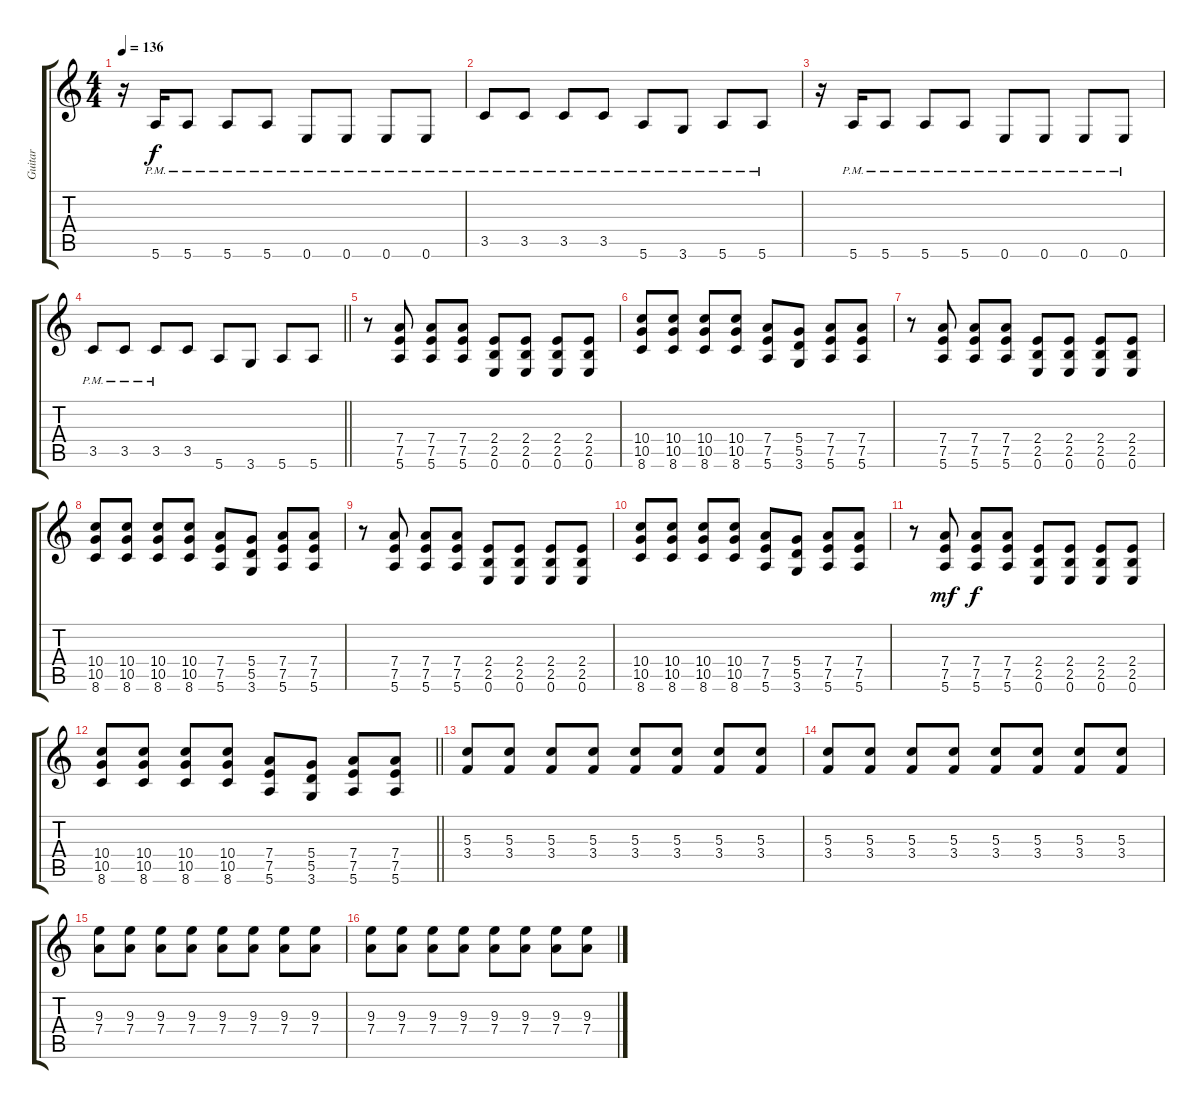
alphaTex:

\track ("Guitar" "Guitar") {instrument overdrivenguitar}
\staff {score tabs}
\tuning (E4 B3 G3 D3 A2 E2) {hide}
\ts (4 4)
\tempo 136
\clef g2
\ks c
r.16{dy f} 5.6{pm}.16 5.6{pm}.8 5.6{pm}.8 5.6{pm}.8 0.6{pm}.8 0.6{pm}.8 0.6{pm}.8 0.6{pm}.8 |
3.5{pm}.8 3.5{pm}.8 3.5{pm}.8 3.5{pm}.8 5.6{pm}.8 3.6{pm}.8 5.6{pm}.8 5.6{pm}.8 |
r.16 5.6{pm}.16 5.6{pm}.8 5.6{pm}.8 5.6{pm}.8 0.6{pm}.8 0.6{pm}.8 0.6{pm}.8 0.6{pm}.8 |
\barLineRight lightlight
3.5{pm}.8 3.5{pm}.8 3.5{pm}.8 3.5.8 5.6.8 3.6.8 5.6.8 5.6.8 |
\section ("" "")
r.8 (7.4 7.5 5.6).8 (7.4 7.5 5.6).8 (7.4 7.5 5.6).8 (2.4 2.5 0.6).8 (2.4 2.5 0.6).8 (2.4 2.5 0.6).8 (2.4 2.5 0.6).8 |
(10.4 10.5 8.6).8 (10.4 10.5 8.6).8 (10.4 10.5 8.6).8 (10.4 10.5 8.6).8 (7.4 7.5 5.6).8 (5.4 5.5 3.6).8 (7.4 7.5 5.6).8 (7.4 7.5 5.6).8 |
r.8 (7.4 7.5 5.6).8 (7.4 7.5 5.6).8 (7.4 7.5 5.6).8 (2.4 2.5 0.6).8 (2.4 2.5 0.6).8 (2.4 2.5 0.6).8 (2.4 2.5 0.6).8 |
(10.4 10.5 8.6).8 (10.4 10.5 8.6).8 (10.4 10.5 8.6).8 (10.4 10.5 8.6).8 (7.4 7.5 5.6).8 (5.4 5.5 3.6).8 (7.4 7.5 5.6).8 (7.4 7.5 5.6).8 |
r.8 (7.4 7.5 5.6).8 (7.4 7.5 5.6).8 (7.4 7.5 5.6).8 (2.4 2.5 0.6).8 (2.4 2.5 0.6).8 (2.4 2.5 0.6).8 (2.4 2.5 0.6).8 |
(10.4 10.5 8.6).8 (10.4 10.5 8.6).8 (10.4 10.5 8.6).8 (10.4 10.5 8.6).8 (7.4 7.5 5.6).8 (5.4 5.5 3.6).8 (7.4 7.5 5.6).8 (7.4 7.5 5.6).8 |
r.8 (7.4 7.5 5.6).8{dy mf} (7.4 7.5 5.6).8{dy f} (7.4 7.5 5.6).8 (2.4 2.5 0.6).8 (2.4 2.5 0.6).8 (2.4 2.5 0.6).8 (2.4 2.5 0.6).8 |
\barLineRight lightlight
(10.4 10.5 8.6).8 (10.4 10.5 8.6).8 (10.4 10.5 8.6).8 (10.4 10.5 8.6).8 (7.4 7.5 5.6).8 (5.4 5.5 3.6).8 (7.4 7.5 5.6).8 (7.4 7.5 5.6).8 |
\section ("" "")
(5.3 3.4).8 (5.3 3.4).8 (5.3 3.4).8 (5.3 3.4).8 (5.3 3.4).8 (5.3 3.4).8 (5.3 3.4).8 (5.3 3.4).8 |
(5.3 3.4).8 (5.3 3.4).8 (5.3 3.4).8 (5.3 3.4).8 (5.3 3.4).8 (5.3 3.4).8 (5.3 3.4).8 (5.3 3.4).8 |
(9.3 7.4).8 (9.3 7.4).8 (9.3 7.4).8 (9.3 7.4).8 (9.3 7.4).8 (9.3 7.4).8 (9.3 7.4).8 (9.3 7.4).8 |
(9.3 7.4).8 (9.3 7.4).8 (9.3 7.4).8 (9.3 7.4).8 (9.3 7.4).8 (9.3 7.4).8 (9.3 7.4).8 (9.3 7.4).8
